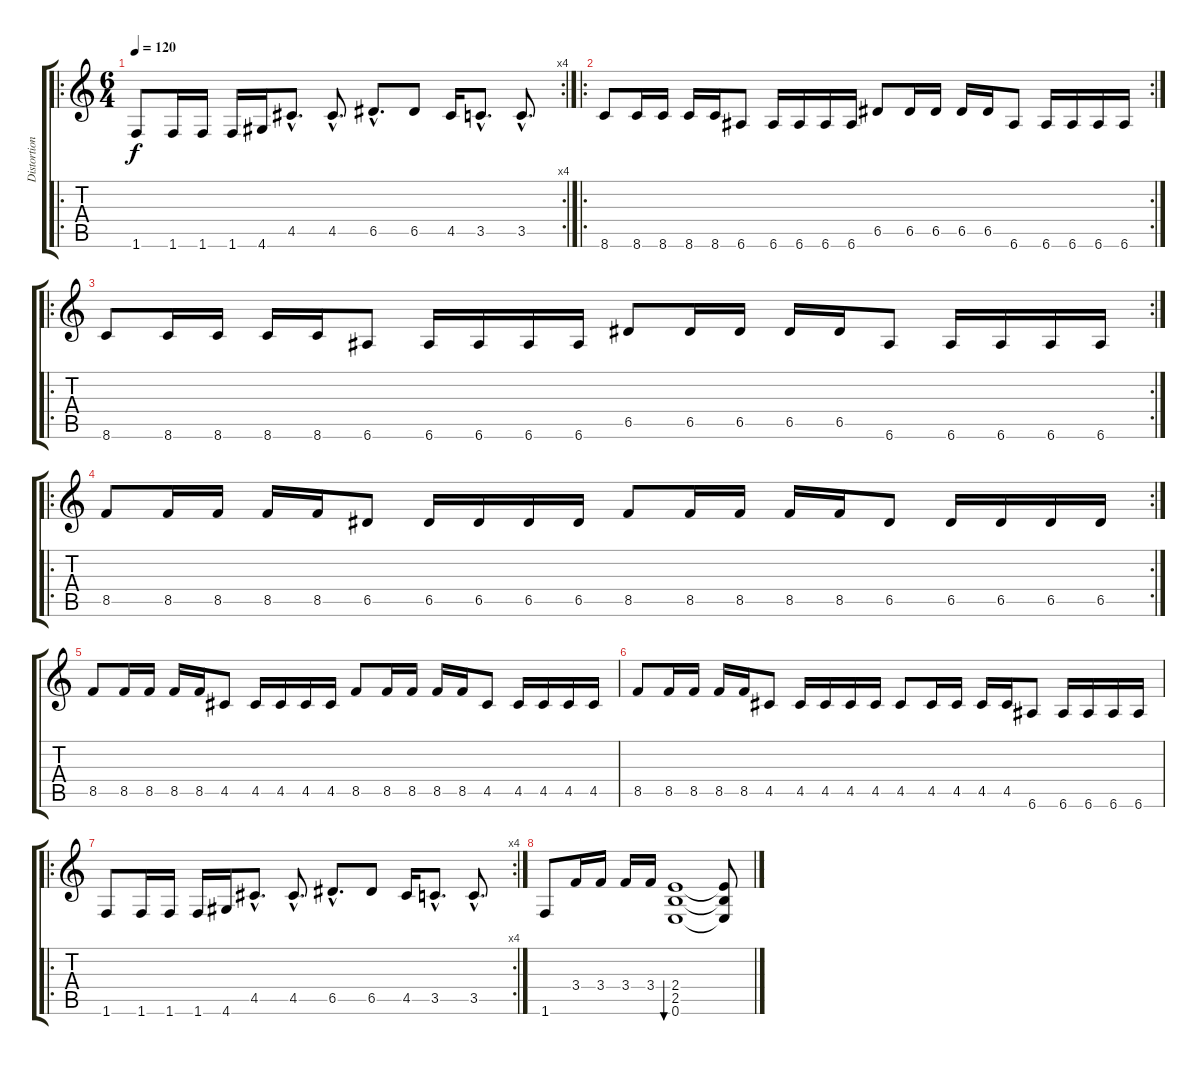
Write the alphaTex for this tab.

\track ("Distortion Gtr2" "Distortion") {instrument distortionguitar}
\staff {score tabs}
\tuning (E4 B3 G3 D3 A2 E2) {hide}
\ro
\rc 4
\ts (6 4)
\tempo 120
\clef g2
\ks c
1.6.8{dy f} 1.6.16 1.6.16 1.6.16 4.6.16 4.5{hac}.8{d} 4.5{hac}.8{d} 6.5{hac}.8{d} 6.5.8 4.5.16 3.5{hac}.8{d} 3.5{hac}.8{d} |
\ro
\rc 2
8.6.8 8.6.16 8.6.16 8.6.16 8.6.16 6.6.8 6.6.16 6.6.16 6.6.16 6.6.16 6.5.8 6.5.16 6.5.16 6.5.16 6.5.16 6.6.8 6.6.16 6.6.16 6.6.16 6.6.16 |
\ro
\rc 2
8.6.8 8.6.16 8.6.16 8.6.16 8.6.16 6.6.8 6.6.16 6.6.16 6.6.16 6.6.16 6.5.8 6.5.16 6.5.16 6.5.16 6.5.16 6.6.8 6.6.16 6.6.16 6.6.16 6.6.16 |
\ro
\rc 2
8.5.8 8.5.16 8.5.16 8.5.16 8.5.16 6.5.8 6.5.16 6.5.16 6.5.16 6.5.16 8.5.8 8.5.16 8.5.16 8.5.16 8.5.16 6.5.8 6.5.16 6.5.16 6.5.16 6.5.16 |
8.5.8 8.5.16 8.5.16 8.5.16 8.5.16 4.5.8 4.5.16 4.5.16 4.5.16 4.5.16 8.5.8 8.5.16 8.5.16 8.5.16 8.5.16 4.5.8 4.5.16 4.5.16 4.5.16 4.5.16 |
8.5.8 8.5.16 8.5.16 8.5.16 8.5.16 4.5.8 4.5.16 4.5.16 4.5.16 4.5.16 4.5.8 4.5.16 4.5.16 4.5.16 4.5.16 6.6.8 6.6.16 6.6.16 6.6.16 6.6.16 |
\ro
\rc 4
1.6.8 1.6.16 1.6.16 1.6.16 4.6.16 4.5{hac}.8{d} 4.5{hac}.8{d} 6.5{hac}.8{d} 6.5.8 4.5.16 3.5{hac}.8{d} 3.5{hac}.8{d} |
1.6.8 3.4.16 3.4.16 3.4.16 3.4.16 (2.4 2.5 0.6).1{bu 240} (2.4{t} 2.5{t} 0.6{t}).8
